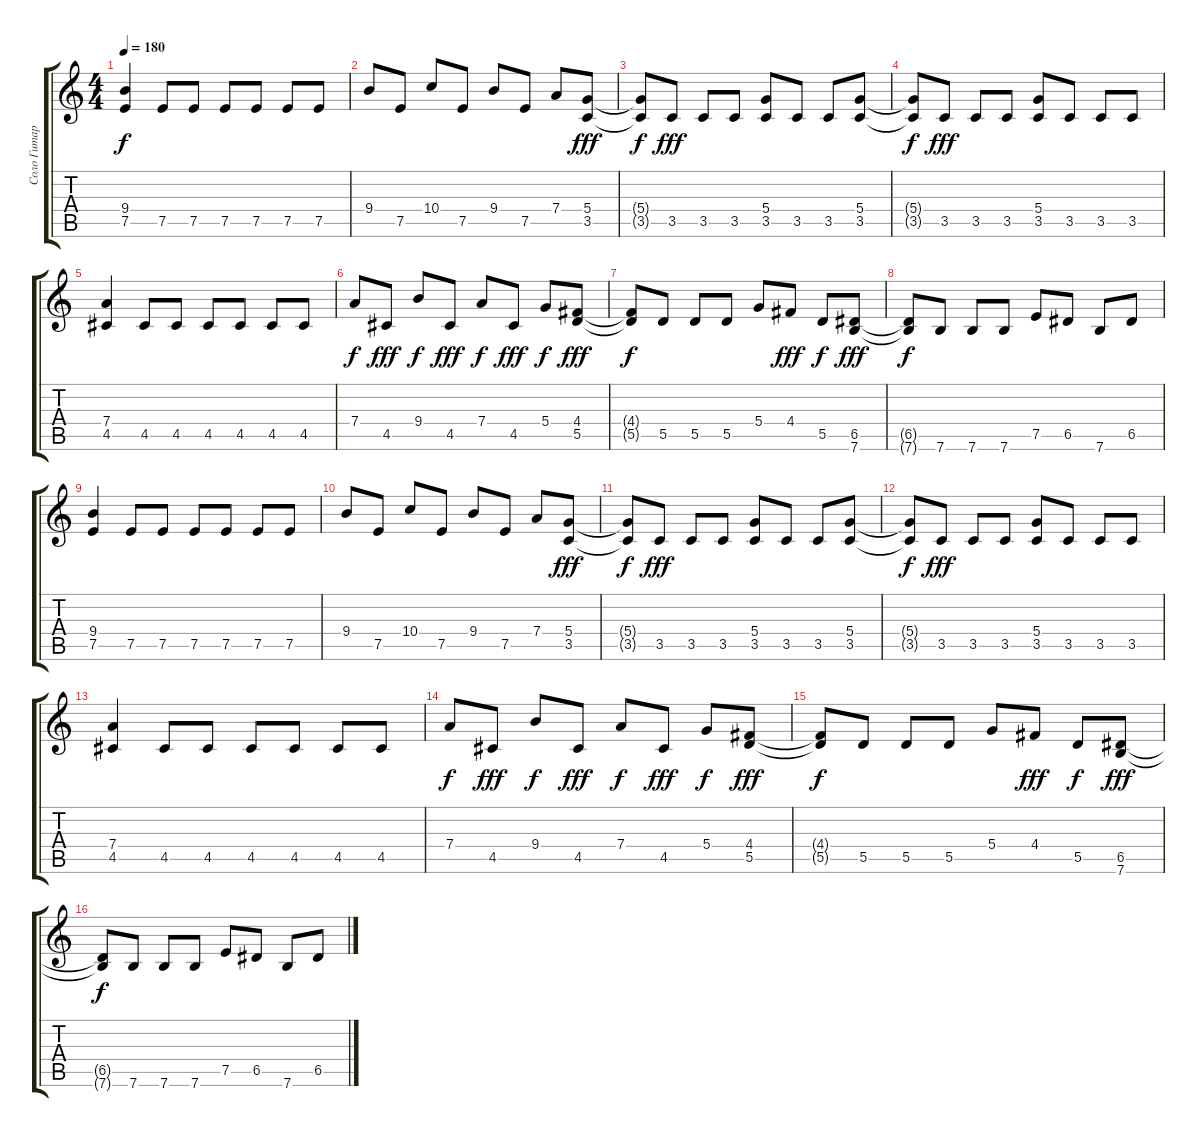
\track ("Соло Гитара" "Соло Гитар") {instrument overdrivenguitar}
\staff {score tabs}
\tuning (E4 B3 G3 D3 A2 E2) {hide}
\ts (4 4)
\tempo 180
\clef g2
\ks c
(9.4 7.5).4{dy f} 7.5.8 7.5.8 7.5.8 7.5.8 7.5.8 7.5.8 |
9.4.8 7.5.8 10.4.8 7.5.8 9.4.8 7.5.8 7.4.8 (5.4 3.5).8{dy fff} |
(5.4{t} 3.5{t}).8{dy f} 3.5.8{dy fff} 3.5.8 3.5.8 (5.4 3.5).8 3.5.8 3.5.8 (5.4 3.5).8 |
(5.4{t} 3.5{t}).8{dy f} 3.5.8{dy fff} 3.5.8 3.5.8 (5.4 3.5).8 3.5.8 3.5.8 3.5.8 |
(7.4 4.5).4 4.5.8 4.5.8 4.5.8 4.5.8 4.5.8 4.5.8 |
7.4.8{dy f} 4.5.8{dy fff} 9.4.8{dy f} 4.5.8{dy fff} 7.4.8{dy f} 4.5.8{dy fff} 5.4.8{dy f} (4.4 5.5).8{dy fff} |
(4.4{t} 5.5{t}).8{dy f} 5.5.8 5.5.8 5.5.8 5.4.8 4.4.8{dy fff} 5.5.8{dy f} (6.5 7.6).8{dy fff} |
(6.5{t} 7.6{t}).8{dy f} 7.6.8 7.6.8 7.6.8 7.5.8 6.5.8 7.6.8 6.5.8 |
(9.4 7.5).4 7.5.8 7.5.8 7.5.8 7.5.8 7.5.8 7.5.8 |
9.4.8 7.5.8 10.4.8 7.5.8 9.4.8 7.5.8 7.4.8 (5.4 3.5).8{dy fff} |
(5.4{t} 3.5{t}).8{dy f} 3.5.8{dy fff} 3.5.8 3.5.8 (5.4 3.5).8 3.5.8 3.5.8 (5.4 3.5).8 |
(5.4{t} 3.5{t}).8{dy f} 3.5.8{dy fff} 3.5.8 3.5.8 (5.4 3.5).8 3.5.8 3.5.8 3.5.8 |
(7.4 4.5).4 4.5.8 4.5.8 4.5.8 4.5.8 4.5.8 4.5.8 |
7.4.8{dy f} 4.5.8{dy fff} 9.4.8{dy f} 4.5.8{dy fff} 7.4.8{dy f} 4.5.8{dy fff} 5.4.8{dy f} (4.4 5.5).8{dy fff} |
(4.4{t} 5.5{t}).8{dy f} 5.5.8 5.5.8 5.5.8 5.4.8 4.4.8{dy fff} 5.5.8{dy f} (6.5 7.6).8{dy fff} |
(6.5{t} 7.6{t}).8{dy f} 7.6.8 7.6.8 7.6.8 7.5.8 6.5.8 7.6.8 6.5.8
